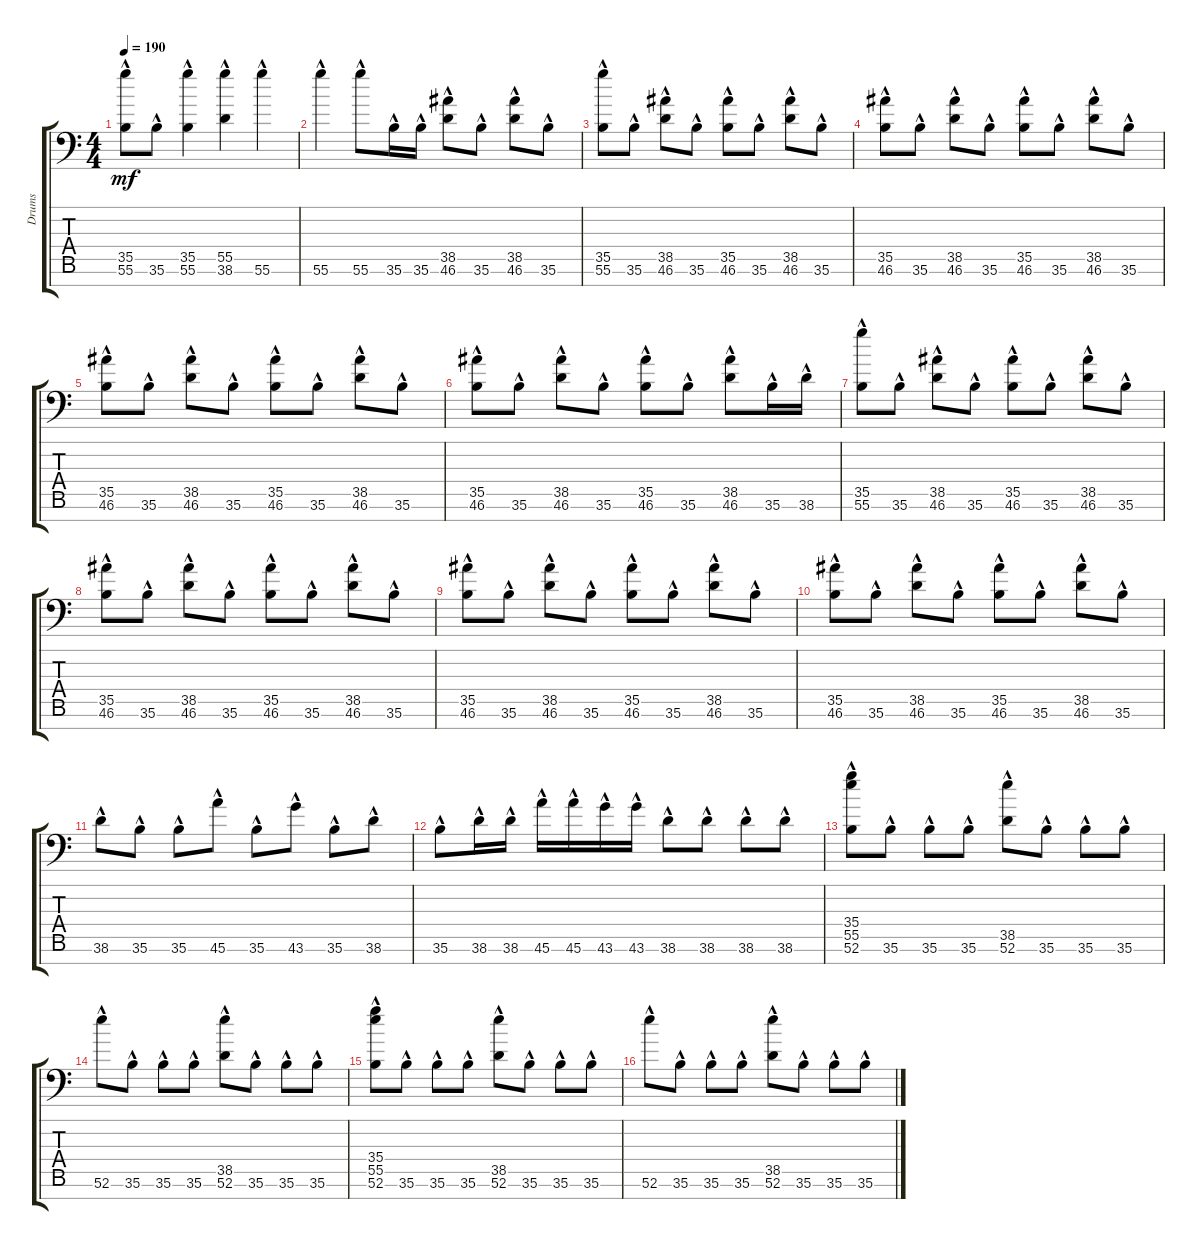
\track ("Drums" "Drums") {instrument acousticgrandpiano}
\staff {score tabs}
\tuning (C-1 C-1 C-1 C-1 C-1 C-1 C-1) {hide}
\ts (4 4)
\tempo 190
\clef f4
\ks c
(35.5{hac} 55.6{hac}).8{dy mf} 35.6{hac}.8 (35.5{hac} 55.6{hac}).4 (55.5{hac} 38.6{hac}).4 55.6{hac}.4 |
55.6{hac}.4 55.6{hac}.8 35.6{hac}.16 35.6{hac}.16 (38.5{hac} 46.6{hac}).8 35.6{hac}.8 (38.5{hac} 46.6{hac}).8 35.6{hac}.8 |
(35.5{hac} 55.6{hac}).8 35.6{hac}.8 (38.5{hac} 46.6{hac}).8 35.6{hac}.8 (35.5{hac} 46.6{hac}).8 35.6{hac}.8 (38.5{hac} 46.6{hac}).8 35.6{hac}.8 |
(35.5{hac} 46.6{hac}).8 35.6{hac}.8 (38.5{hac} 46.6{hac}).8 35.6{hac}.8 (35.5{hac} 46.6{hac}).8 35.6{hac}.8 (38.5{hac} 46.6{hac}).8 35.6{hac}.8 |
(35.5{hac} 46.6{hac}).8 35.6{hac}.8 (38.5{hac} 46.6{hac}).8 35.6{hac}.8 (35.5{hac} 46.6{hac}).8 35.6{hac}.8 (38.5{hac} 46.6{hac}).8 35.6{hac}.8 |
(35.5{hac} 46.6{hac}).8 35.6{hac}.8 (38.5{hac} 46.6{hac}).8 35.6{hac}.8 (35.5{hac} 46.6{hac}).8 35.6{hac}.8 (38.5{hac} 46.6{hac}).8 35.6{hac}.16 38.6{hac}.16 |
(35.5{hac} 55.6{hac}).8 35.6{hac}.8 (38.5{hac} 46.6{hac}).8 35.6{hac}.8 (35.5{hac} 46.6{hac}).8 35.6{hac}.8 (38.5{hac} 46.6{hac}).8 35.6{hac}.8 |
(35.5{hac} 46.6{hac}).8 35.6{hac}.8 (38.5{hac} 46.6{hac}).8 35.6{hac}.8 (35.5{hac} 46.6{hac}).8 35.6{hac}.8 (38.5{hac} 46.6{hac}).8 35.6{hac}.8 |
(35.5{hac} 46.6{hac}).8 35.6{hac}.8 (38.5{hac} 46.6{hac}).8 35.6{hac}.8 (35.5{hac} 46.6{hac}).8 35.6{hac}.8 (38.5{hac} 46.6{hac}).8 35.6{hac}.8 |
(35.5{hac} 46.6{hac}).8 35.6{hac}.8 (38.5{hac} 46.6{hac}).8 35.6{hac}.8 (35.5{hac} 46.6{hac}).8 35.6{hac}.8 (38.5{hac} 46.6{hac}).8 35.6{hac}.8 |
38.6{hac}.8 35.6{hac}.8 35.6{hac}.8 45.6{hac}.8 35.6{hac}.8 43.6{hac}.8 35.6{hac}.8 38.6{hac}.8 |
35.6{hac}.8 38.6{hac}.16 38.6{hac}.16 45.6{hac}.16 45.6{hac}.16 43.6{hac}.16 43.6{hac}.16 38.6{hac}.8 38.6{hac}.8 38.6{hac}.8 38.6{hac}.8 |
(35.4{hac} 55.5{hac} 52.6{hac}).8 35.6{hac}.8 35.6{hac}.8 35.6{hac}.8 (38.5{hac} 52.6{hac}).8 35.6{hac}.8 35.6{hac}.8 35.6{hac}.8 |
52.6{hac}.8 35.6{hac}.8 35.6{hac}.8 35.6{hac}.8 (38.5{hac} 52.6{hac}).8 35.6{hac}.8 35.6{hac}.8 35.6{hac}.8 |
(35.4{hac} 55.5{hac} 52.6{hac}).8 35.6{hac}.8 35.6{hac}.8 35.6{hac}.8 (38.5{hac} 52.6{hac}).8 35.6{hac}.8 35.6{hac}.8 35.6{hac}.8 |
52.6{hac}.8 35.6{hac}.8 35.6{hac}.8 35.6{hac}.8 (38.5{hac} 52.6{hac}).8 35.6{hac}.8 35.6{hac}.8 35.6{hac}.8
